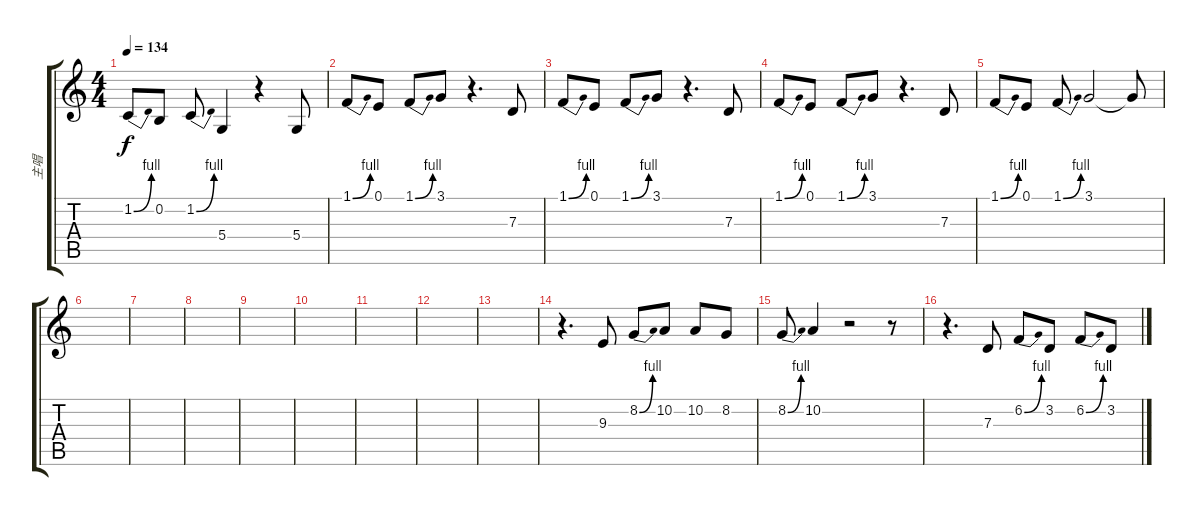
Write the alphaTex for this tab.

\track ("主唱" "主唱") {instrument voiceoohs}
\staff {score tabs}
\tuning (E4 B3 G3 D3 A2 E2) {hide}
\ts (4 4)
\tempo 134
\clef g2
\ks c
1.2{be (bend 0 0 60 4)}.8{dy f} 0.2.8 1.2{be (bend 0 0 60 4)}.8 5.4.4 r.4 5.4.8 |
1.1{be (bend 0 0 60 4)}.8 0.1.8 1.1{be (bend 0 0 60 4)}.8 3.1.8 r.4{d} 7.3.8 |
1.1{be (bend 0 0 60 4)}.8 0.1.8 1.1{be (bend 0 0 60 4)}.8 3.1.8 r.4{d} 7.3.8 |
1.1{be (bend 0 0 60 4)}.8 0.1.8 1.1{be (bend 0 0 60 4)}.8 3.1.8 r.4{d} 7.3.8 |
1.1{be (bend 0 0 60 4)}.8 0.1.8 1.1{be (bend 0 0 60 4)}.8 3.1.2 3.1{t}.8 |
|
|
|
|
|
|
|
|
r.4{d} 9.3.8 8.2{be (bend 0 0 60 4)}.8 10.2.8 10.2.8 8.2.8 |
8.2{be (bend 0 0 60 4)}.8 10.2.4 r.2 r.8 |
r.4{d} 7.3.8 6.2{be (bend 0 0 60 4)}.8 3.2.8 6.2{be (bend 0 0 60 4)}.8 3.2.8
